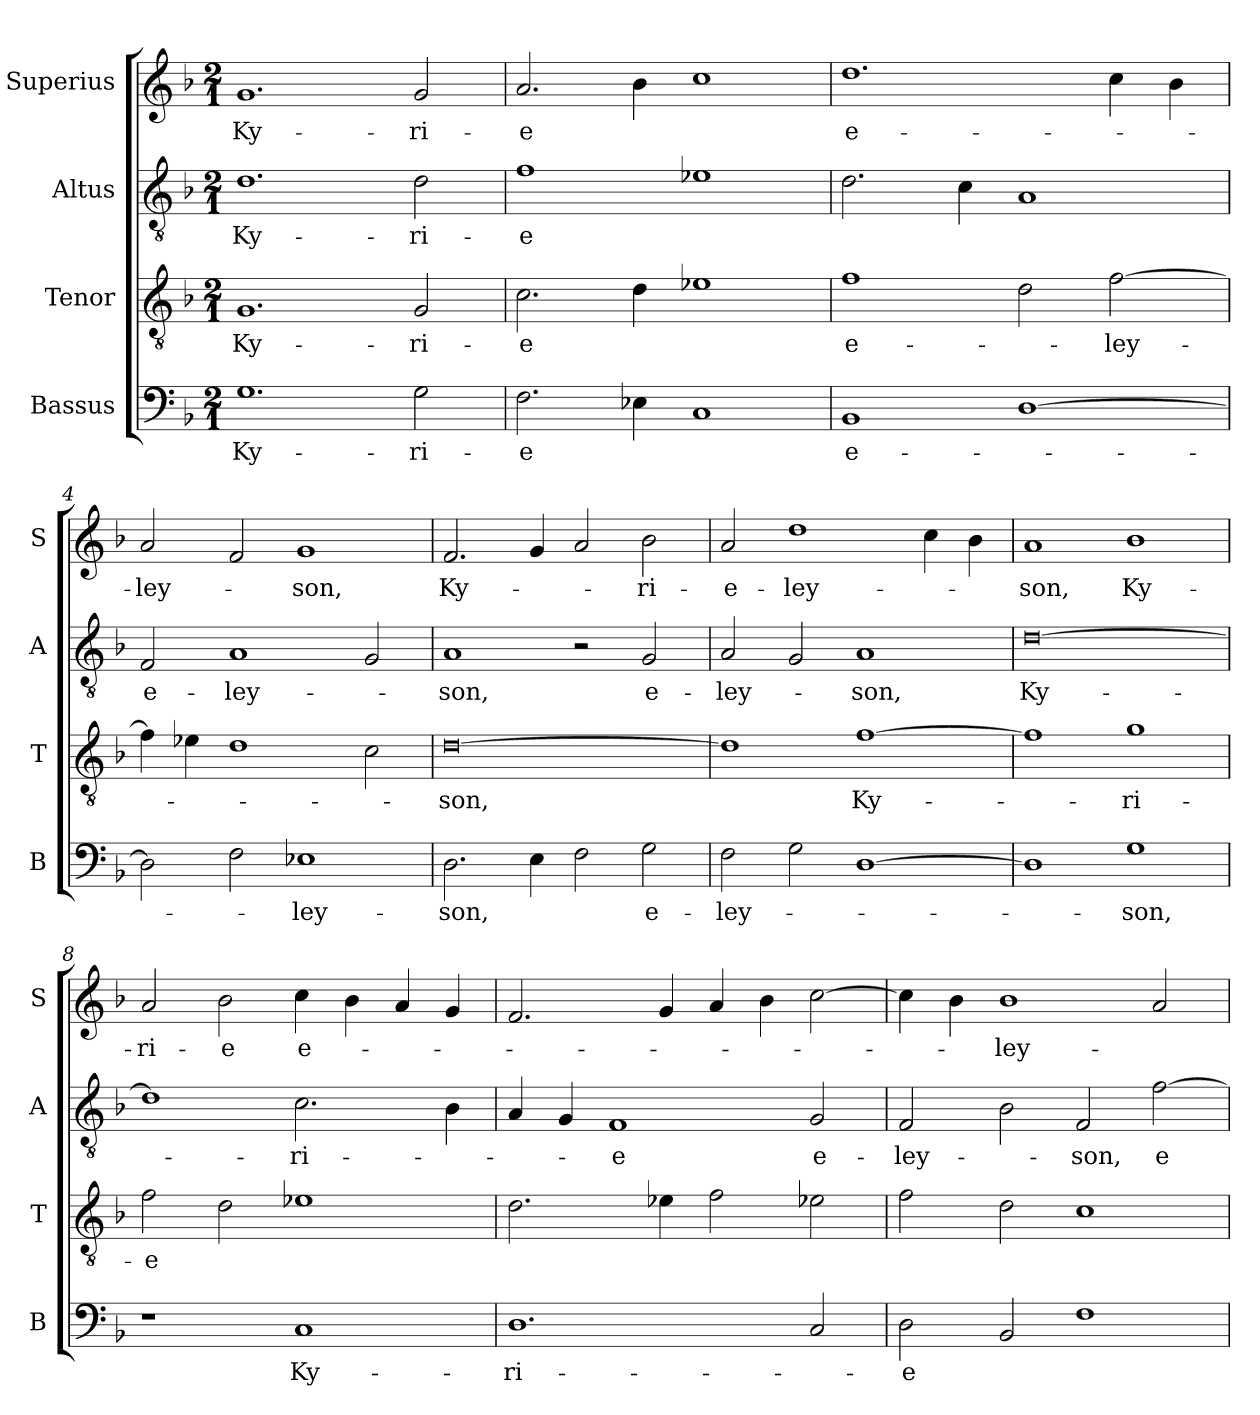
**kern	**text	**kern	**text	**kern	**text	**kern	**text
*part4	*part4	*part3	*part3	*part2	*part2	*part1	*part1
*staff4	*staff4	*staff3	*staff3	*staff2	*staff2	*staff1	*staff1
*I"Bassus	*	*I"Tenor	*	*I"Altus	*	*I"Superius	*
*I'B	*	*I'T	*	*I'A	*	*I'S	*
*clefF4	*	*clefGv2	*	*clefGv2	*	*clefG2	*
*k[b-]	*	*k[b-]	*	*k[b-]	*	*k[b-]	*
*M2/1	*	*M2/1	*	*M2/1	*	*M2/1	*
=1	=1	=1	=1	=1	=1	=1	=1
1.G	Ky-	1.G	Ky-	1.d	Ky-	1.g	Ky-
2G	-ri-	2G	-ri-	2d	-ri-	2g	-ri-
=2	=2	=2	=2	=2	=2	=2	=2
2.F	-e	2.c	-e	1f	-e	2.a	-e
4E-i	.	4d	.	.	.	4b-	.
1C	.	1e-i	.	1e-i	.	1cc	.
=3	=3	=3	=3	=3	=3	=3	=3
!	!LO:LY:i	!	!	!	!	!	!LO:LY:i
1BB-	e-	1f	e-	2.d	.	1.dd	e-
.	.	.	.	4c	.	.	.
[1D	.	2d	.	1A	.	.	.
.	.	[2f	-ley-	.	.	4cc	.
.	.	.	.	.	.	4b-	.
=4	=4	=4	=4	=4	=4	=4	=4
!	!	!	!	!	!LO:LY:i	!	!LO:LY:i
2D]	.	4f]	.	2F	e-	2a	-ley-
.	.	4e-X	.	.	.	.	.
!	!	!	!	!	!LO:LY:i	!	!
2F	.	1d	.	1A	-ley-	2f	.
!	!LO:LY:i	!	!	!	!	!	!LO:LY:i
1E-X	-ley-	.	.	.	.	1g	-son,
.	.	2c	.	2G	.	.	.
=5	=5	=5	=5	=5	=5	=5	=5
!	!LO:LY:i	!	!	!	!LO:LY:i	!	!LO:LY:i
2.D	-son,	[0d	-son,	1A	-son,	2.f	Ky-
4E	.	.	.	.	.	4g	.
2F	.	.	.	2r	.	2a	.
!	!LO:LY:i	!	!	!	!LO:LY:i	!	!LO:LY:i
2G	e-	.	.	2G	e-	2b-	-ri-
=6	=6	=6	=6	=6	=6	=6	=6
!	!LO:LY:i	!	!	!	!LO:LY:i	!	!
2F	-ley-	1d]	.	2A	-ley-	2a	-e-
2G	.	.	.	2G	.	1dd	-ley-
!	!	!	!LO:LY:i	!	!LO:LY:i	!	!
[1D	.	[1f	Ky-	1A	-son,	.	.
.	.	.	.	.	.	4cc	.
.	.	.	.	.	.	4b-	.
=7	=7	=7	=7	=7	=7	=7	=7
!	!	!	!	!	!LO:LY:i	!	!
1D]	.	1f]	.	[0d	Ky-	1a	-son,
!	!LO:LY:i	!	!LO:LY:i	!	!	!	!LO:LY:i
1G	-son,	1g	-ri-	.	.	1b-	Ky-
=8	=8	=8	=8	=8	=8	=8	=8
!	!	!	!LO:LY:i	!	!	!	!LO:LY:i
1r	.	2f	-e	1d]	.	2a	-ri-
!	!	!	!	!	!	!	!LO:LY:i
.	.	2d	.	.	.	2b-	-e
!	!LO:LY:i	!	!	!	!LO:LY:i	!	!LO:LY:i
1C	Ky-	1e-X	.	2.c	-ri-	4cc	e-
.	.	.	.	.	.	4b-	.
.	.	.	.	.	.	4a	.
.	.	.	.	4B-	.	4g	.
=9	=9	=9	=9	=9	=9	=9	=9
!	!LO:LY:i	!	!	!	!	!	!
1.D	-ri-	2.d	.	4A	.	2.f	.
.	.	.	.	4G	.	.	.
!	!	!	!	!	!LO:LY:i	!	!
.	.	.	.	1F	-e	.	.
.	.	4e-X	.	.	.	4g	.
.	.	2f	.	.	.	4a	.
.	.	.	.	.	.	4b-	.
!	!	!	!	!	!LO:LY:i	!	!
2C	.	2e-X	.	2G	e-	[2cc	.
=10	=10	=10	=10	=10	=10	=10	=10
!	!LO:LY:i	!	!	!	!LO:LY:i	!	!
2D	-e	2f	.	2F	-ley-	4cc]	.
.	.	.	.	.	.	4b-	.
!	!	!	!	!	!	!	!LO:LY:i
2BB-	.	2d	.	2B-	.	1b-	-ley-
!	!	!	!	!	!LO:LY:i	!	!
1F	.	1c	.	2F	-son,	.	.
!	!	!	!	!	!LO:LY:i	!	!
.	.	.	.	[2f	e-	2a	.
=	=	=	=	=	=	=	=
*-	*-	*-	*-	*-	*-	*-	*-
